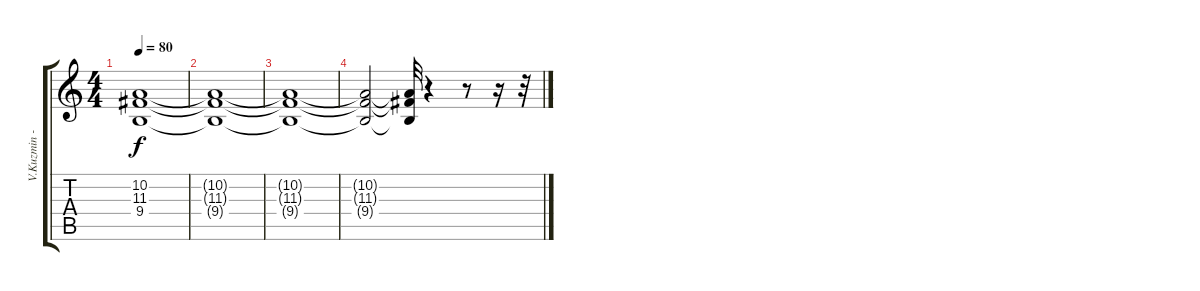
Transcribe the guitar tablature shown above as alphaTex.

\track ("V.Kuzmin - I'll Never Forget You" "V.Kuzmin -") {instrument synthstrings2}
\staff {score tabs}
\tuning (E4 B3 G3 D3 A2 E2) {hide}
\ts (4 4)
\tempo 80
\clef g2
\ks c
(10.2{t} 11.3{t} 9.4{t}).1{dy f} |
(10.2{t} 11.3{t} 9.4{t}).1 |
(10.2{t} 11.3{t} 9.4{t}).1 |
(10.2{t} 11.3{t} 9.4{t}).2 (10.2{t} 11.3{t} 9.4{t}).32 r.4 r.8 r.16 r.32
